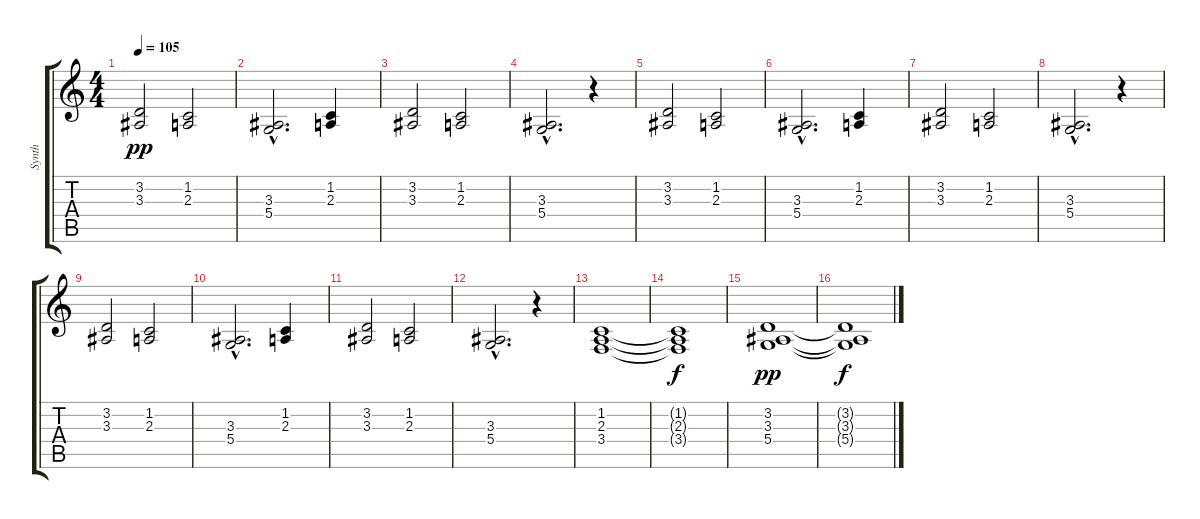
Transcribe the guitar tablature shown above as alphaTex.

\track ("Synth" "Synth") {instrument pad2warm}
\staff {score tabs}
\tuning (E4 B3 G3 D3 A2 E2) {hide}
\ts (4 4)
\tempo 105
\clef g2
\ks c
(3.2 3.3).2{dy pp} (1.2 2.3).2 |
(3.3{hac} 5.4{hac}).2{d} (1.2 2.3).4 |
(3.2 3.3).2 (1.2 2.3).2 |
(3.3{hac} 5.4{hac}).2{d} r.4 |
(3.2 3.3).2 (1.2 2.3).2 |
(3.3{hac} 5.4{hac}).2{d} (1.2 2.3).4 |
(3.2 3.3).2 (1.2 2.3).2 |
(3.3{hac} 5.4{hac}).2{d} r.4 |
(3.2 3.3).2 (1.2 2.3).2 |
(3.3{hac} 5.4{hac}).2{d} (1.2 2.3).4 |
(3.2 3.3).2 (1.2 2.3).2 |
(3.3{hac} 5.4{hac}).2{d} r.4 |
(1.2 2.3 3.4).1 |
(1.2{t} 2.3{t} 3.4{t}).1{dy f} |
(3.2 3.3 5.4).1{dy pp} |
(3.2{t} 3.3{t} 5.4{t}).1{dy f}
